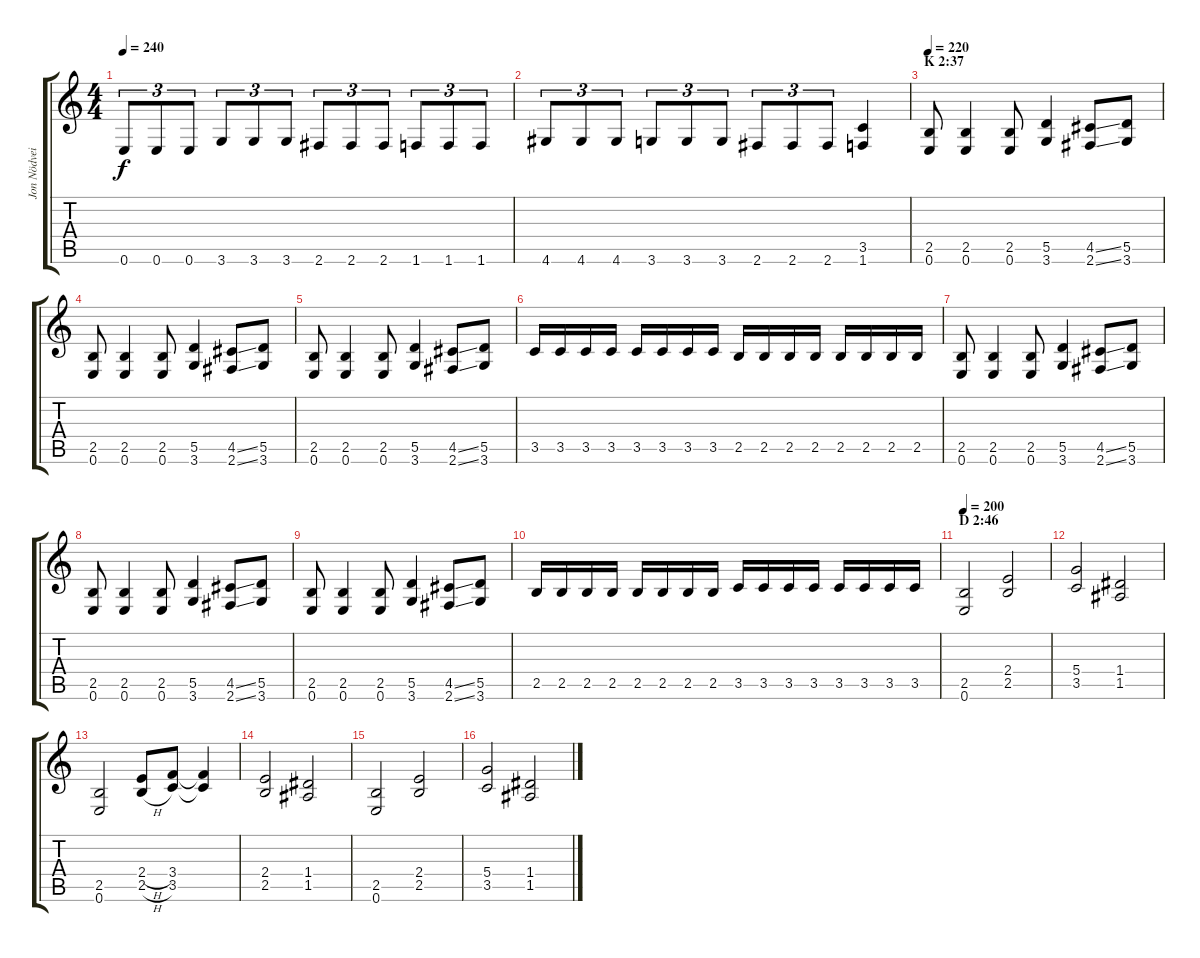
\track ("Jon Nödveidt" "Jon Nödvei") {instrument distortionguitar}
\staff {score tabs}
\tuning (E4 B3 G3 D3 A2 E2) {hide}
\ts (4 4)
\tempo 240
\clef g2
\ks c
0.6.8{tu (3 2) dy f} 0.6.8{tu (3 2)} 0.6.8{tu (3 2)} 3.6.8{tu (3 2)} 3.6.8{tu (3 2)} 3.6.8{tu (3 2)} 2.6.8{tu (3 2)} 2.6.8{tu (3 2)} 2.6.8{tu (3 2)} 1.6.8{tu (3 2)} 1.6.8{tu (3 2)} 1.6.8{tu (3 2)} |
4.6.8{tu (3 2)} 4.6.8{tu (3 2)} 4.6.8{tu (3 2)} 3.6.8{tu (3 2)} 3.6.8{tu (3 2)} 3.6.8{tu (3 2)} 2.6.8{tu (3 2)} 2.6.8{tu (3 2)} 2.6.8{tu (3 2)} (3.5 1.6).4 |
\section ("" "K 2:37")
\tempo 220
(2.5 0.6).8 (2.5 0.6).4 (2.5 0.6).8 (5.5 3.6).4 (4.5{ss} 2.6{ss}).8 (5.5 3.6).8 |
(2.5 0.6).8 (2.5 0.6).4 (2.5 0.6).8 (5.5 3.6).4 (4.5{ss} 2.6{ss}).8 (5.5 3.6).8 |
(2.5 0.6).8 (2.5 0.6).4 (2.5 0.6).8 (5.5 3.6).4 (4.5{ss} 2.6{ss}).8 (5.5 3.6).8 |
3.5.16 3.5.16 3.5.16 3.5.16 3.5.16 3.5.16 3.5.16 3.5.16 2.5.16 2.5.16 2.5.16 2.5.16 2.5.16 2.5.16 2.5.16 2.5.16 |
(2.5 0.6).8 (2.5 0.6).4 (2.5 0.6).8 (5.5 3.6).4 (4.5{ss} 2.6{ss}).8 (5.5 3.6).8 |
(2.5 0.6).8 (2.5 0.6).4 (2.5 0.6).8 (5.5 3.6).4 (4.5{ss} 2.6{ss}).8 (5.5 3.6).8 |
(2.5 0.6).8 (2.5 0.6).4 (2.5 0.6).8 (5.5 3.6).4 (4.5{ss} 2.6{ss}).8 (5.5 3.6).8 |
2.5.16 2.5.16 2.5.16 2.5.16 2.5.16 2.5.16 2.5.16 2.5.16 3.5.16 3.5.16 3.5.16 3.5.16 3.5.16 3.5.16 3.5.16 3.5.16 |
\section ("" "D 2:46")
\tempo 200
(2.5 0.6).2 (2.4 2.5).2 |
(5.4 3.5).2 (1.4 1.5).2 |
(2.5 0.6).2 (2.4{h} 2.5{h}).8 (3.4 3.5).8 (3.4{t} 3.5{t}).4 |
(2.4 2.5).2 (1.4 1.5).2 |
(2.5 0.6).2 (2.4 2.5).2 |
(5.4 3.5).2 (1.4 1.5).2
